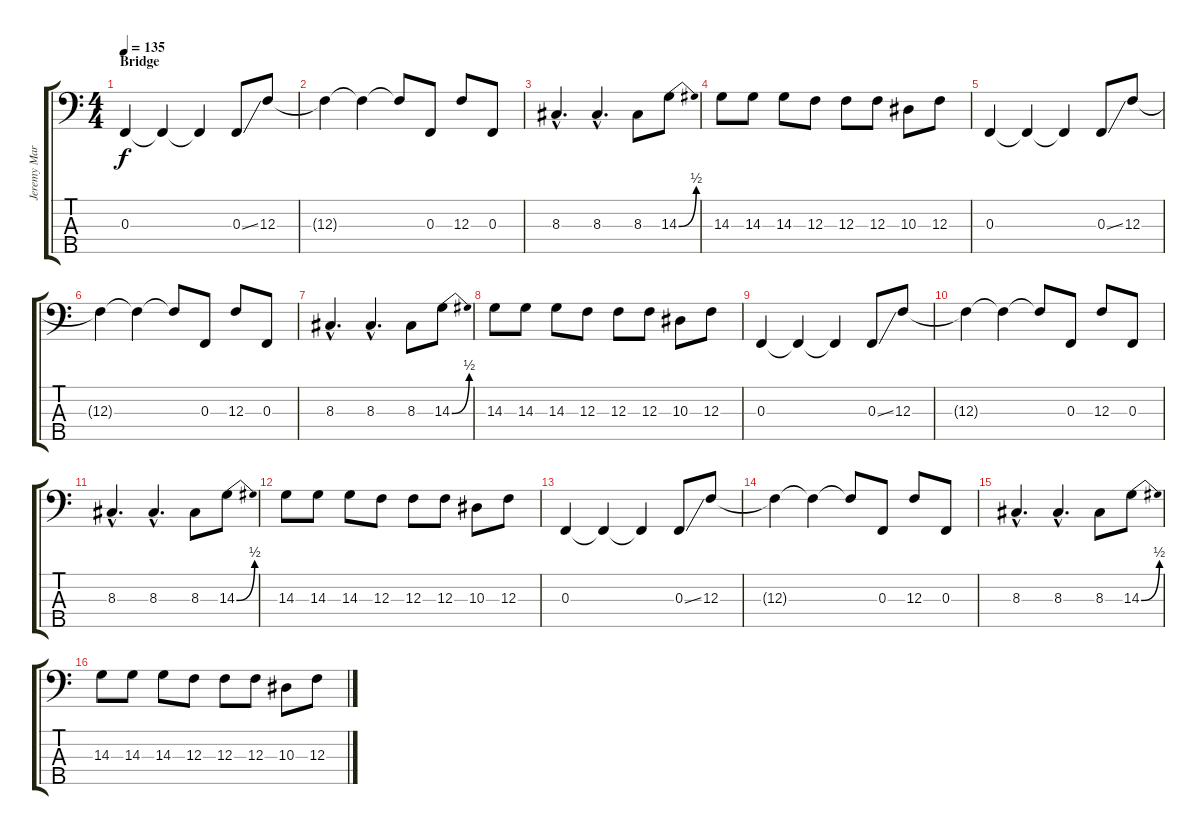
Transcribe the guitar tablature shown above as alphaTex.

\track ("Jeremy Marshall (Volume Effect)" "Jeremy Mar") {instrument electricbasspick}
\staff {score tabs}
\tuning (Eb2 Bb1 F1 C1 G0) {hide}
\ts (4 4)
\section ("" "Bridge")
\tempo 135
\clef f4
\ks c
0.3.4{dy f} 0.3{t}.4 0.3{t}.4 0.3{ss}.8 12.3.8 |
12.3{t}.4 12.3{t}.4 12.3{t}.8 0.3.8 12.3.8 0.3.8 |
8.3{hac}.4{d} 8.3{hac}.4{d} 8.3.8 14.3{be (bend 0 0 60 2)}.8 |
14.3.8 14.3.8 14.3.8 12.3.8 12.3.8 12.3.8 10.3.8 12.3.8 |
0.3.4 0.3{t}.4 0.3{t}.4 0.3{ss}.8 12.3.8 |
12.3{t}.4 12.3{t}.4 12.3{t}.8 0.3.8 12.3.8 0.3.8 |
8.3{hac}.4{d} 8.3{hac}.4{d} 8.3.8 14.3{be (bend 0 0 60 2)}.8 |
14.3.8 14.3.8 14.3.8 12.3.8 12.3.8 12.3.8 10.3.8 12.3.8 |
0.3.4 0.3{t}.4 0.3{t}.4 0.3{ss}.8 12.3.8 |
12.3{t}.4 12.3{t}.4 12.3{t}.8 0.3.8 12.3.8 0.3.8 |
8.3{hac}.4{d} 8.3{hac}.4{d} 8.3.8 14.3{be (bend 0 0 60 2)}.8 |
14.3.8 14.3.8 14.3.8 12.3.8 12.3.8 12.3.8 10.3.8 12.3.8 |
0.3.4 0.3{t}.4 0.3{t}.4 0.3{ss}.8 12.3.8 |
12.3{t}.4 12.3{t}.4 12.3{t}.8 0.3.8 12.3.8 0.3.8 |
8.3{hac}.4{d} 8.3{hac}.4{d} 8.3.8 14.3{be (bend 0 0 60 2)}.8 |
14.3.8 14.3.8 14.3.8 12.3.8 12.3.8 12.3.8 10.3.8 12.3.8
